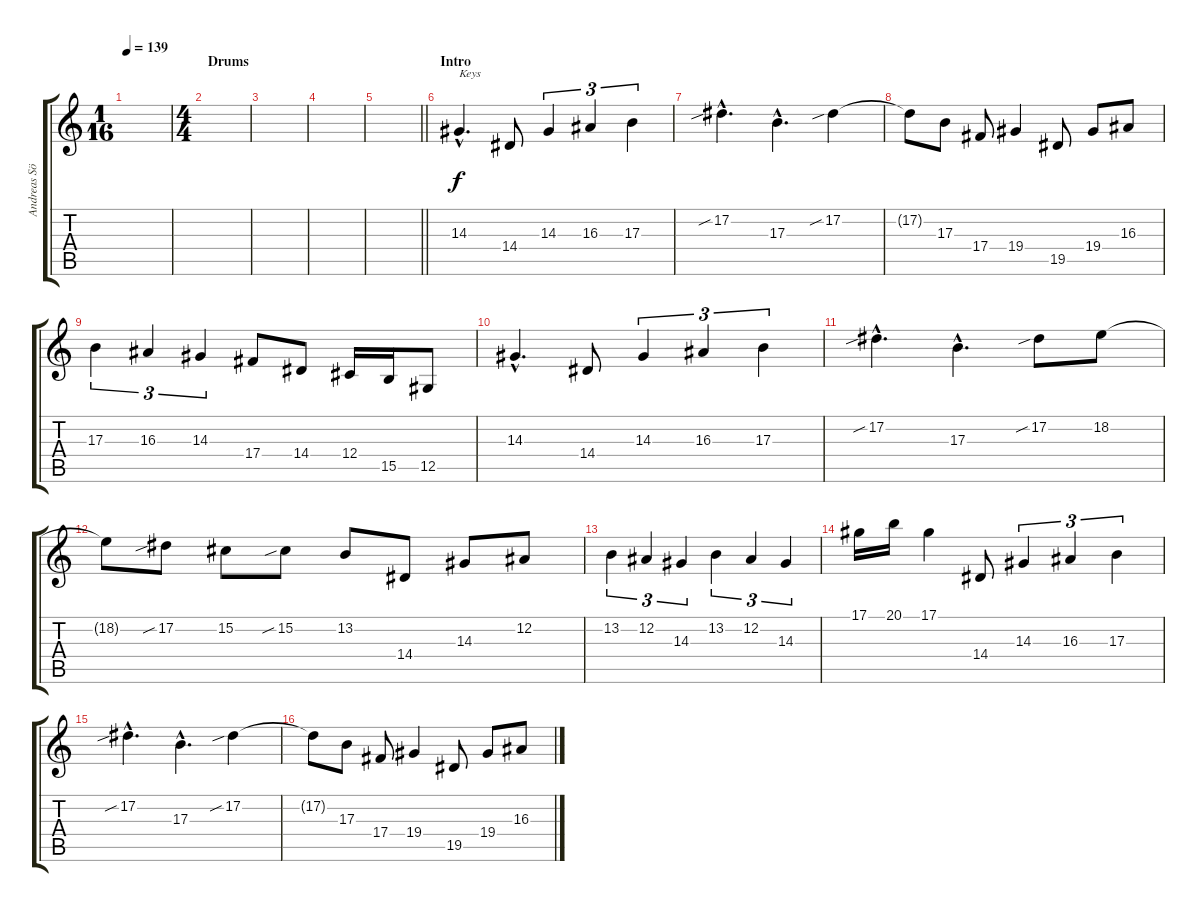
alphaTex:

\track ("Andreas Söderin" "Andreas Sö") {instrument lead2sawtooth}
\staff {score tabs}
\tuning (Eb4 Bb3 Gb3 Db3 Ab2 Eb2) {hide}
\ts (1 16)
\tempo 139
\clef g2
\ks c
|
\ts (4 4)
\section ("" "Drums")
|
|
|
\barLineRight lightlight
|
\section ("" "Intro")
14.3{hac}.4{d txt "Keys"} 14.4.8 14.3.4{tu (3 2)} 16.3.4{tu (3 2)} 17.3.4{tu (3 2)} |
17.2{sib hac}.4{d} 17.3{hac}.4{d} 17.2{sib}.4 |
17.2{t}.8 17.3.8 17.4.8 19.4.4 19.5.8 19.4.8 16.3.8 |
17.3.4{tu (3 2)} 16.3.4{tu (3 2)} 14.3.4{tu (3 2)} 17.4.8 14.4.8 12.4.16 15.5.16 12.5.8 |
14.3{hac}.4{d} 14.4.8 14.3.4{tu (3 2)} 16.3.4{tu (3 2)} 17.3.4{tu (3 2)} |
17.2{sib hac}.4{d} 17.3{hac}.4{d} 17.2{sib}.8 18.2.8 |
18.2{t}.8 17.2{sib}.8 15.2.8 15.2{sib}.8 13.2.8 14.4.8 14.3.8 12.2.8 |
13.2.4{tu (3 2)} 12.2.4{tu (3 2)} 14.3.4{tu (3 2)} 13.2.4{tu (3 2)} 12.2.4{tu (3 2)} 14.3.4{tu (3 2)} |
17.1.16 20.1.16 17.1.4 14.4.8 14.3.4{tu (3 2)} 16.3.4{tu (3 2)} 17.3.4{tu (3 2)} |
17.2{sib hac}.4{d} 17.3{hac}.4{d} 17.2{sib}.4 |
17.2{t}.8 17.3.8 17.4.8 19.4.4 19.5.8 19.4.8 16.3.8
